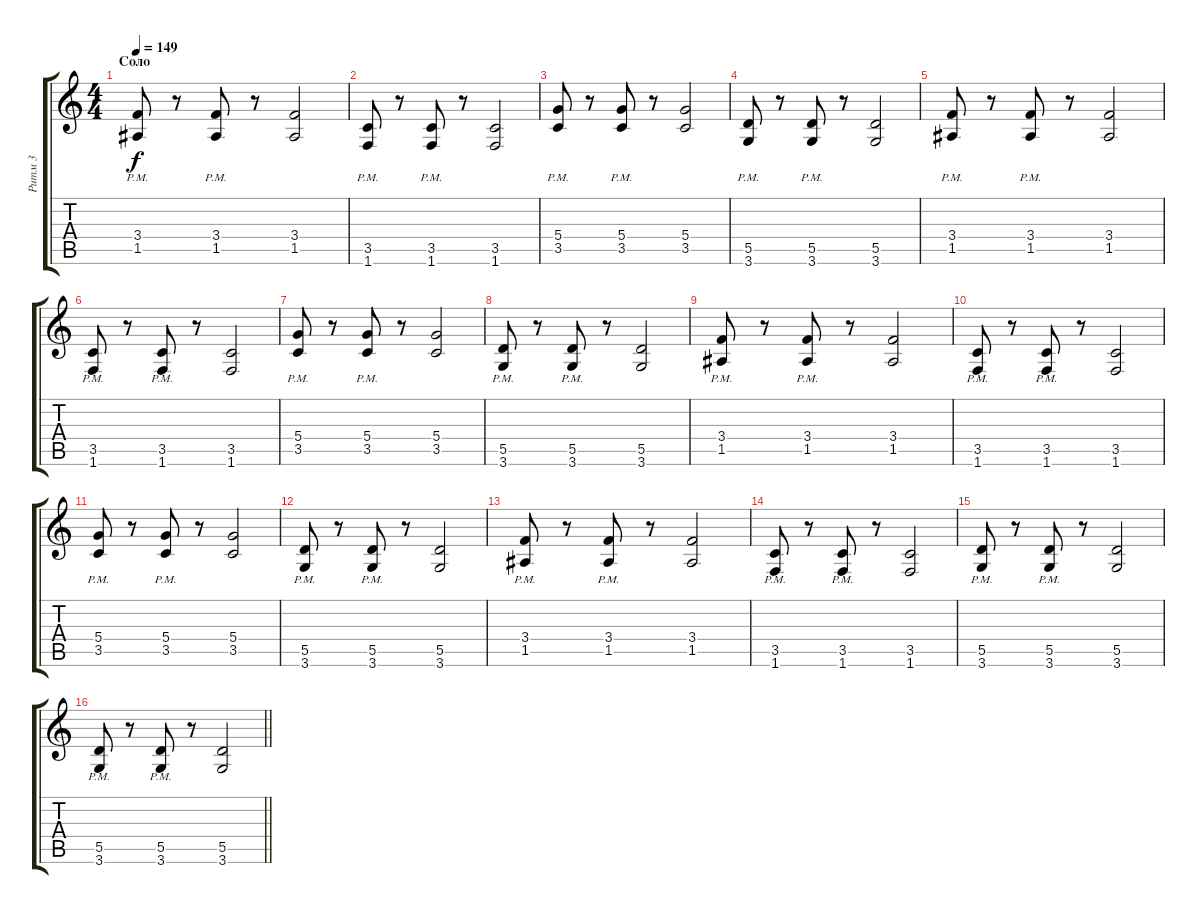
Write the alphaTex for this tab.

\track ("Ритм 3" "Ритм 3") {instrument distortionguitar}
\staff {score tabs}
\tuning (E4 B3 G3 D3 A2 E2) {hide}
\ts (4 4)
\section ("" "Соло")
\tempo 149
\clef g2
\ks c
(3.4{pm} 1.5{pm}).8{dy f} r.8 (3.4{pm} 1.5{pm}).8 r.8 (3.4 1.5).2 |
(3.5{pm} 1.6{pm}).8 r.8 (3.5{pm} 1.6{pm}).8 r.8 (3.5 1.6).2 |
(5.4{pm} 3.5{pm}).8 r.8 (5.4{pm} 3.5{pm}).8 r.8 (5.4 3.5).2 |
(5.5{pm} 3.6{pm}).8 r.8 (5.5{pm} 3.6{pm}).8 r.8 (5.5 3.6).2 |
(3.4{pm} 1.5{pm}).8 r.8 (3.4{pm} 1.5{pm}).8 r.8 (3.4 1.5).2 |
(3.5{pm} 1.6{pm}).8 r.8 (3.5{pm} 1.6{pm}).8 r.8 (3.5 1.6).2 |
(5.4{pm} 3.5{pm}).8 r.8 (5.4{pm} 3.5{pm}).8 r.8 (5.4 3.5).2 |
(5.5{pm} 3.6{pm}).8 r.8 (5.5{pm} 3.6{pm}).8 r.8 (5.5 3.6).2 |
(3.4{pm} 1.5{pm}).8 r.8 (3.4{pm} 1.5{pm}).8 r.8 (3.4 1.5).2 |
(3.5{pm} 1.6{pm}).8 r.8 (3.5{pm} 1.6{pm}).8 r.8 (3.5 1.6).2 |
(5.4{pm} 3.5{pm}).8 r.8 (5.4{pm} 3.5{pm}).8 r.8 (5.4 3.5).2 |
(5.5{pm} 3.6{pm}).8 r.8 (5.5{pm} 3.6{pm}).8 r.8 (5.5 3.6).2 |
(3.4{pm} 1.5{pm}).8 r.8 (3.4{pm} 1.5{pm}).8 r.8 (3.4 1.5).2 |
(3.5{pm} 1.6{pm}).8 r.8 (3.5{pm} 1.6{pm}).8 r.8 (3.5 1.6).2 |
(5.5{pm} 3.6{pm}).8 r.8 (5.5{pm} 3.6{pm}).8 r.8 (5.5 3.6).2 |
\barLineRight lightlight
(5.5{pm} 3.6{pm}).8 r.8 (5.5{pm} 3.6{pm}).8 r.8 (5.5 3.6).2
